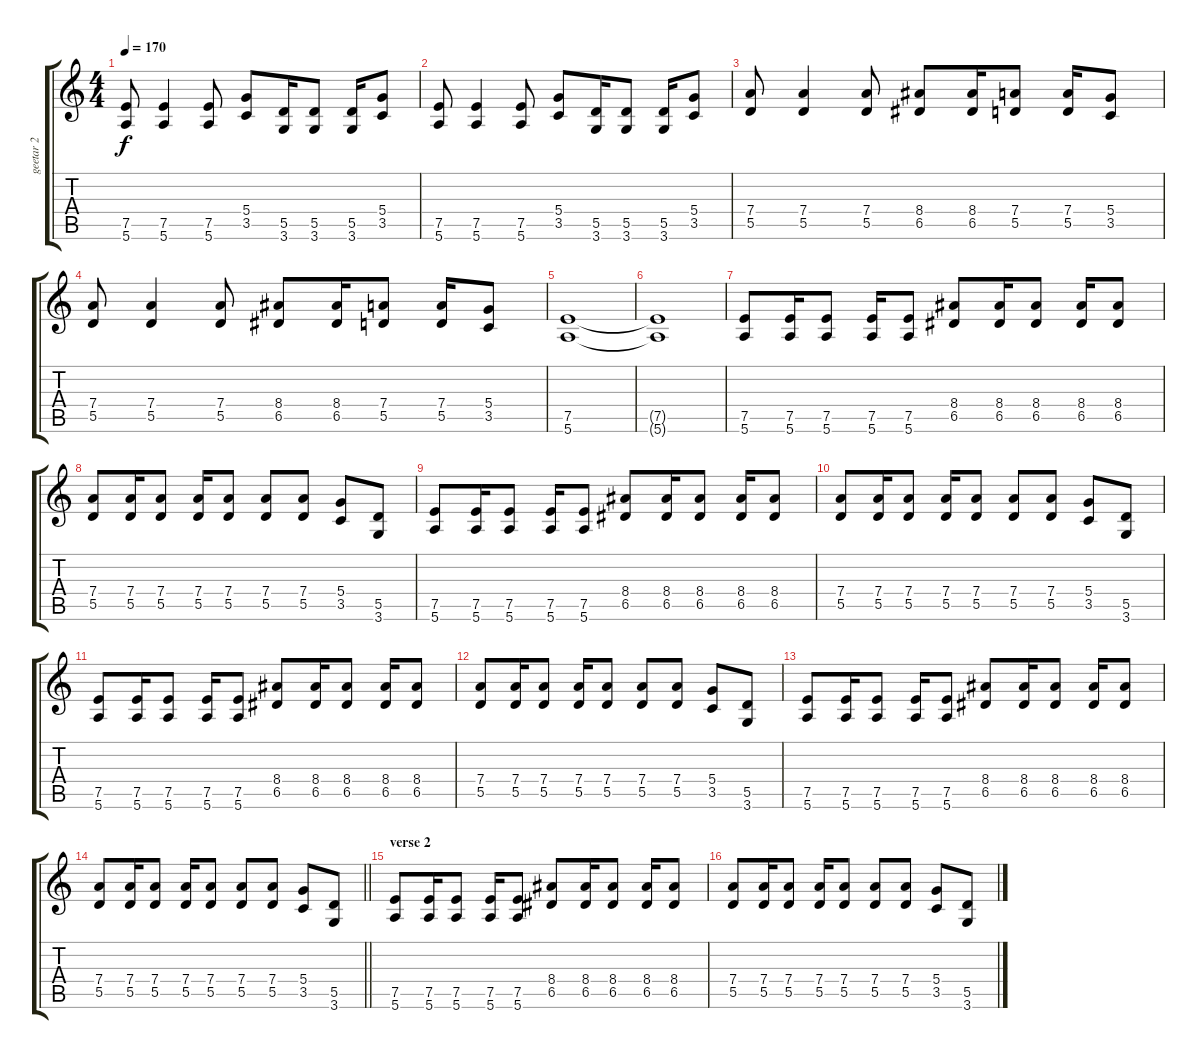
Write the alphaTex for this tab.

\track ("geetar 2" "geetar 2") {instrument distortionguitar}
\staff {score tabs}
\tuning (E4 B3 G3 D3 A2 E2) {hide}
\ts (4 4)
\tempo 170
\clef g2
\ks c
(7.5 5.6).8{dy f} (7.5 5.6).4 (7.5 5.6).8 (5.4 3.5).8 (5.5 3.6).16 (5.5 3.6).8 (5.5 3.6).16 (5.4 3.5).8 |
(7.5 5.6).8 (7.5 5.6).4 (7.5 5.6).8 (5.4 3.5).8 (5.5 3.6).16 (5.5 3.6).8 (5.5 3.6).16 (5.4 3.5).8 |
(7.4 5.5).8 (7.4 5.5).4 (7.4 5.5).8 (8.4 6.5).8 (8.4 6.5).16 (7.4 5.5).8 (7.4 5.5).16 (5.4 3.5).8 |
(7.4 5.5).8 (7.4 5.5).4 (7.4 5.5).8 (8.4 6.5).8 (8.4 6.5).16 (7.4 5.5).8 (7.4 5.5).16 (5.4 3.5).8 |
(7.5 5.6).1 |
(7.5{t} 5.6{t}).1 |
(7.5 5.6).8 (7.5 5.6).16 (7.5 5.6).8 (7.5 5.6).16 (7.5 5.6).8 (8.4 6.5).8 (8.4 6.5).16 (8.4 6.5).8 (8.4 6.5).16 (8.4 6.5).8 |
(7.4 5.5).8 (7.4 5.5).16 (7.4 5.5).8 (7.4 5.5).16 (7.4 5.5).8 (7.4 5.5).8 (7.4 5.5).8 (5.4 3.5).8 (5.5 3.6).8 |
(7.5 5.6).8 (7.5 5.6).16 (7.5 5.6).8 (7.5 5.6).16 (7.5 5.6).8 (8.4 6.5).8 (8.4 6.5).16 (8.4 6.5).8 (8.4 6.5).16 (8.4 6.5).8 |
(7.4 5.5).8 (7.4 5.5).16 (7.4 5.5).8 (7.4 5.5).16 (7.4 5.5).8 (7.4 5.5).8 (7.4 5.5).8 (5.4 3.5).8 (5.5 3.6).8 |
(7.5 5.6).8 (7.5 5.6).16 (7.5 5.6).8 (7.5 5.6).16 (7.5 5.6).8 (8.4 6.5).8 (8.4 6.5).16 (8.4 6.5).8 (8.4 6.5).16 (8.4 6.5).8 |
(7.4 5.5).8 (7.4 5.5).16 (7.4 5.5).8 (7.4 5.5).16 (7.4 5.5).8 (7.4 5.5).8 (7.4 5.5).8 (5.4 3.5).8 (5.5 3.6).8 |
(7.5 5.6).8 (7.5 5.6).16 (7.5 5.6).8 (7.5 5.6).16 (7.5 5.6).8 (8.4 6.5).8 (8.4 6.5).16 (8.4 6.5).8 (8.4 6.5).16 (8.4 6.5).8 |
\barLineRight lightlight
(7.4 5.5).8 (7.4 5.5).16 (7.4 5.5).8 (7.4 5.5).16 (7.4 5.5).8 (7.4 5.5).8 (7.4 5.5).8 (5.4 3.5).8 (5.5 3.6).8 |
\section ("" "verse 2")
(7.5 5.6).8 (7.5 5.6).16 (7.5 5.6).8 (7.5 5.6).16 (7.5 5.6).8 (8.4 6.5).8 (8.4 6.5).16 (8.4 6.5).8 (8.4 6.5).16 (8.4 6.5).8 |
(7.4 5.5).8 (7.4 5.5).16 (7.4 5.5).8 (7.4 5.5).16 (7.4 5.5).8 (7.4 5.5).8 (7.4 5.5).8 (5.4 3.5).8 (5.5 3.6).8
